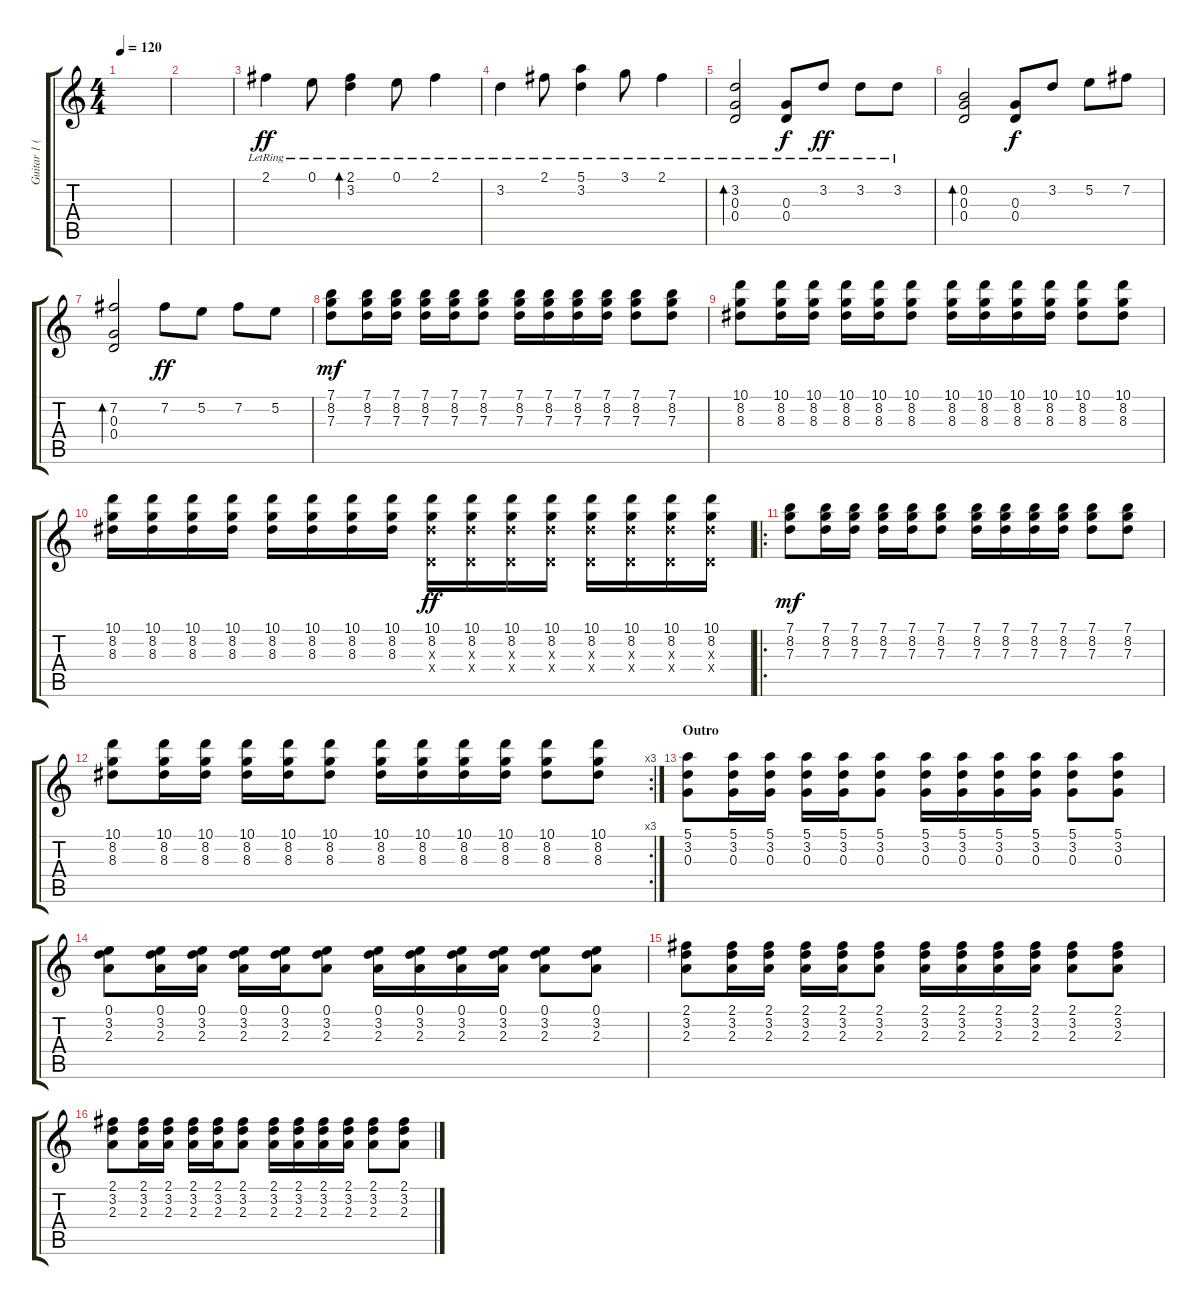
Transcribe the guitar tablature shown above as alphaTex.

\track ("Guitar 1 (accoustic)" "Guitar 1 (") {instrument acousticguitarsteel}
\staff {score tabs}
\tuning (E4 B3 G3 D3 A2 E2) {hide}
\ts (4 4)
\tempo 120
\clef g2
\ks c
|
|
2.1{lr}.4{dy ff} 0.1{lr}.8 (2.1{lr} 3.2{lr}).4{bd 240} 0.1{lr}.8 2.1{lr}.4 |
3.2{lr}.4 2.1{lr}.8 (5.1{lr} 3.2{lr}).4 3.1{lr}.8 2.1{lr}.4 |
(3.2{lr} 0.3{lr} 0.4{lr}).2{bd 240} (0.3{lr} 0.4{lr}).8{dy f} 3.2{lr}.8{dy ff} 3.2{lr}.8 3.2{lr}.8 |
(0.2 0.3 0.4).2{bd 240} (0.3 0.4).8{dy f} 3.2.8 5.2.8 7.2.8 |
\section ("" "")
(7.2 0.3 0.4).2{bd 240} 7.2.8{dy ff} 5.2.8 7.2.8 5.2.8 |
(7.1 8.2 7.3).8{dy mf} (7.1 8.2 7.3).16 (7.1 8.2 7.3).16 (7.1 8.2 7.3).16 (7.1 8.2 7.3).16 (7.1 8.2 7.3).8 (7.1 8.2 7.3).16 (7.1 8.2 7.3).16 (7.1 8.2 7.3).16 (7.1 8.2 7.3).16 (7.1 8.2 7.3).8 (7.1 8.2 7.3).8 |
(10.1 8.2 8.3).8 (10.1 8.2 8.3).16 (10.1 8.2 8.3).16 (10.1 8.2 8.3).16 (10.1 8.2 8.3).16 (10.1 8.2 8.3).8 (10.1 8.2 8.3).16 (10.1 8.2 8.3).16 (10.1 8.2 8.3).16 (10.1 8.2 8.3).16 (10.1 8.2 8.3).8 (10.1 8.2 8.3).8 |
(10.1 8.2 8.3).16 (10.1 8.2 8.3).16 (10.1 8.2 8.3).16 (10.1 8.2 8.3).16 (10.1 8.2 8.3).16 (10.1 8.2 8.3).16 (10.1 8.2 8.3).16 (10.1 8.2 8.3).16 (10.1 8.2 8.3{x} 0.4{x}).16{dy ff} (10.1 8.2 8.3{x} 0.4{x}).16 (10.1 8.2 8.3{x} 0.4{x}).16 (10.1 8.2 8.3{x} 0.4{x}).16 (10.1 8.2 8.3{x} 0.4{x}).16 (10.1 8.2 8.3{x} 0.4{x}).16 (10.1 8.2 8.3{x} 0.4{x}).16 (10.1 8.2 8.3{x} 0.4{x}).16 |
\ro
(7.1 8.2 7.3).8{dy mf} (7.1 8.2 7.3).16 (7.1 8.2 7.3).16 (7.1 8.2 7.3).16 (7.1 8.2 7.3).16 (7.1 8.2 7.3).8 (7.1 8.2 7.3).16 (7.1 8.2 7.3).16 (7.1 8.2 7.3).16 (7.1 8.2 7.3).16 (7.1 8.2 7.3).8 (7.1 8.2 7.3).8 |
\rc 3
(10.1 8.2 8.3).8 (10.1 8.2 8.3).16 (10.1 8.2 8.3).16 (10.1 8.2 8.3).16 (10.1 8.2 8.3).16 (10.1 8.2 8.3).8 (10.1 8.2 8.3).16 (10.1 8.2 8.3).16 (10.1 8.2 8.3).16 (10.1 8.2 8.3).16 (10.1 8.2 8.3).8 (10.1 8.2 8.3).8 |
\section ("" "Outro")
(5.1 3.2 0.3).8 (5.1 3.2 0.3).16 (5.1 3.2 0.3).16 (5.1 3.2 0.3).16 (5.1 3.2 0.3).16 (5.1 3.2 0.3).8 (5.1 3.2 0.3).16 (5.1 3.2 0.3).16 (5.1 3.2 0.3).16 (5.1 3.2 0.3).16 (5.1 3.2 0.3).8 (5.1 3.2 0.3).8 |
(0.1 3.2 2.3).8 (0.1 3.2 2.3).16 (0.1 3.2 2.3).16 (0.1 3.2 2.3).16 (0.1 3.2 2.3).16 (0.1 3.2 2.3).8 (0.1 3.2 2.3).16 (0.1 3.2 2.3).16 (0.1 3.2 2.3).16 (0.1 3.2 2.3).16 (0.1 3.2 2.3).8 (0.1 3.2 2.3).8 |
(2.1 3.2 2.3).8 (2.1 3.2 2.3).16 (2.1 3.2 2.3).16 (2.1 3.2 2.3).16 (2.1 3.2 2.3).16 (2.1 3.2 2.3).8 (2.1 3.2 2.3).16 (2.1 3.2 2.3).16 (2.1 3.2 2.3).16 (2.1 3.2 2.3).16 (2.1 3.2 2.3).8 (2.1 3.2 2.3).8 |
(2.1 3.2 2.3).8 (2.1 3.2 2.3).16 (2.1 3.2 2.3).16 (2.1 3.2 2.3).16 (2.1 3.2 2.3).16 (2.1 3.2 2.3).8 (2.1 3.2 2.3).16 (2.1 3.2 2.3).16 (2.1 3.2 2.3).16 (2.1 3.2 2.3).16 (2.1 3.2 2.3).8 (2.1 3.2 2.3).8
